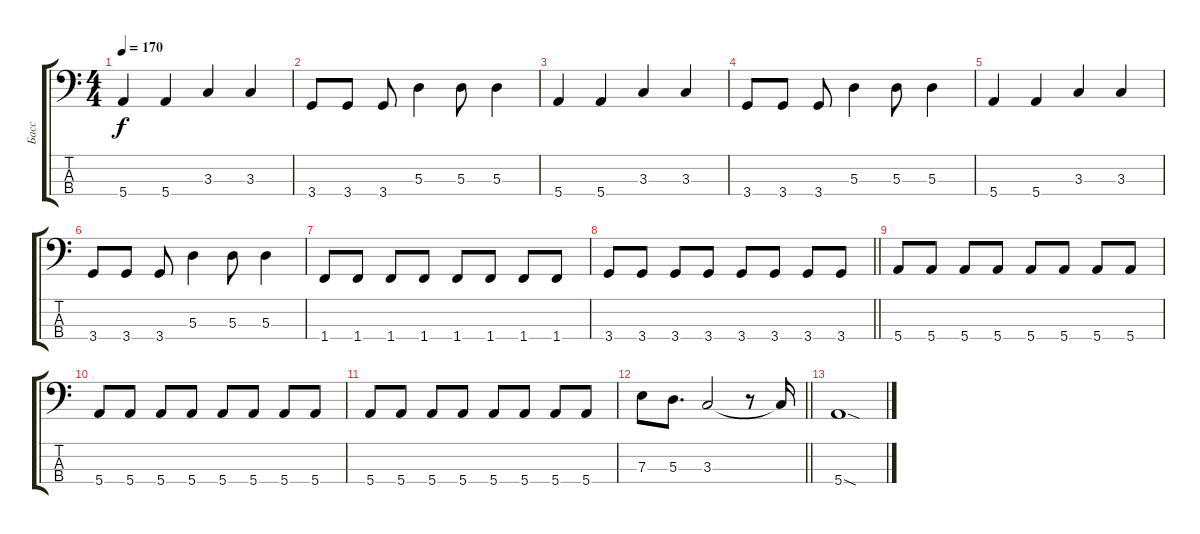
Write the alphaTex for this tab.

\track ("Басс" "Басс") {instrument electricbasspick}
\staff {score tabs}
\tuning (G2 D2 A1 E1) {hide}
\ts (4 4)
\tempo 170
\clef f4
\ks c
5.4.4{dy f} 5.4.4 3.3.4 3.3.4 |
3.4.8 3.4.8 3.4.8 5.3.4 5.3.8 5.3.4 |
5.4.4 5.4.4 3.3.4 3.3.4 |
3.4.8 3.4.8 3.4.8 5.3.4 5.3.8 5.3.4 |
5.4.4 5.4.4 3.3.4 3.3.4 |
3.4.8 3.4.8 3.4.8 5.3.4 5.3.8 5.3.4 |
1.4.8 1.4.8 1.4.8 1.4.8 1.4.8 1.4.8 1.4.8 1.4.8 |
\barLineRight lightlight
3.4.8 3.4.8 3.4.8 3.4.8 3.4.8 3.4.8 3.4.8 3.4.8 |
5.4.8 5.4.8 5.4.8 5.4.8 5.4.8 5.4.8 5.4.8 5.4.8 |
5.4.8 5.4.8 5.4.8 5.4.8 5.4.8 5.4.8 5.4.8 5.4.8 |
5.4.8 5.4.8 5.4.8 5.4.8 5.4.8 5.4.8 5.4.8 5.4.8 |
\barLineRight lightlight
7.3.8 5.3.8{d} 3.3.2 r.8 3.3{t}.16 |
5.4{sod}.1
